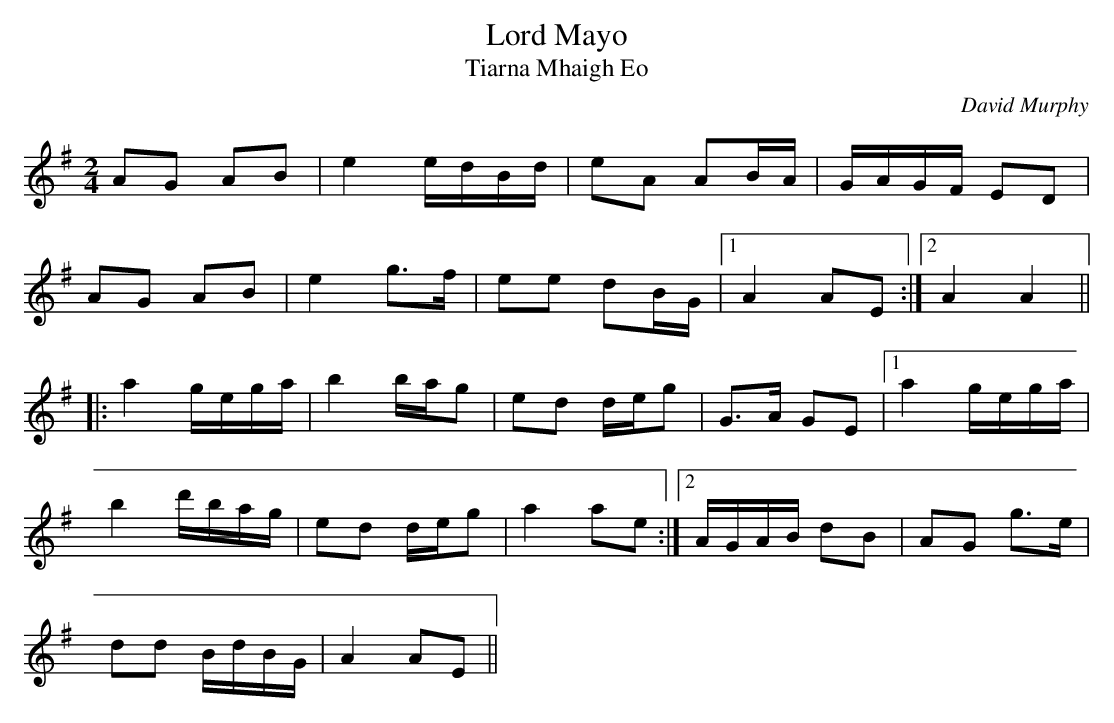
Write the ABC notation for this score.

X:1
T:Lord Mayo
T:Tiarna Mhaigh Eo
C:David Murphy
M:2/4
L:1/8
K:Ador
AG AB|e2 e/d/B/d/|eA AB/A/|G/A/G/F/ ED|!
AG AB|e2 g>f|ee dB/G/|1 A2 AE:|2 A2 A2||!
|:a2 g/e/g/a/|b2 b/a/g|ed d/e/g|G>A GE|[1 a2 g/e/g/a/|!
b2 d'/b/a/g/|ed d/e/g|a2 ae:|[2 A/G/A/B/ dB|AG g>e|!
dd B/d/B/G/|A2 AE||
